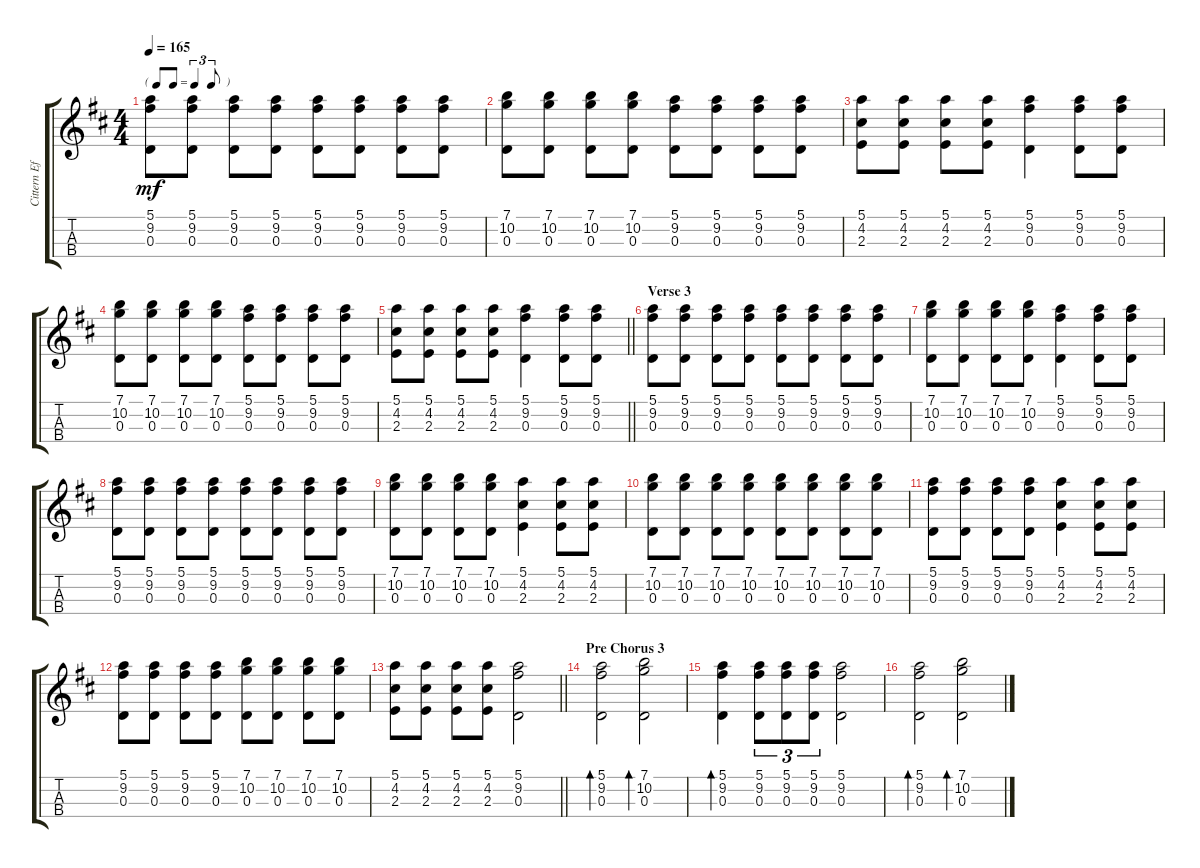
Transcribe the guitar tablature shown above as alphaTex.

\track ("Cittern Effect" "Cittern Ef") {instrument koto}
\staff {score tabs}
\tuning (E5 A4 D4 G3) {hide}
\ts (4 4)
\tf triplet8th
\tempo 165
\clef g2
\ks d
(5.1 9.2 0.3).8{dy mf} (5.1 9.2 0.3).8 (5.1 9.2 0.3).8 (5.1 9.2 0.3).8 (5.1 9.2 0.3).8 (5.1 9.2 0.3).8 (5.1 9.2 0.3).8 (5.1 9.2 0.3).8 |
(7.1 10.2 0.3).8 (7.1 10.2 0.3).8 (7.1 10.2 0.3).8 (7.1 10.2 0.3).8 (5.1 9.2 0.3).8 (5.1 9.2 0.3).8 (5.1 9.2 0.3).8 (5.1 9.2 0.3).8 |
(5.1 4.2 2.3).8 (5.1 4.2 2.3).8 (5.1 4.2 2.3).8 (5.1 4.2 2.3).8 (5.1 9.2 0.3).4 (5.1 9.2 0.3).8 (5.1 9.2 0.3).8 |
(7.1 10.2 0.3).8 (7.1 10.2 0.3).8 (7.1 10.2 0.3).8 (7.1 10.2 0.3).8 (5.1 9.2 0.3).8 (5.1 9.2 0.3).8 (5.1 9.2 0.3).8 (5.1 9.2 0.3).8 |
\barLineRight lightlight
(5.1 4.2 2.3).8 (5.1 4.2 2.3).8 (5.1 4.2 2.3).8 (5.1 4.2 2.3).8 (5.1 9.2 0.3).4 (5.1 9.2 0.3).8 (5.1 9.2 0.3).8 |
\section ("" "Verse 3")
(5.1 9.2 0.3).8 (5.1 9.2 0.3).8 (5.1 9.2 0.3).8 (5.1 9.2 0.3).8 (5.1 9.2 0.3).8 (5.1 9.2 0.3).8 (5.1 9.2 0.3).8 (5.1 9.2 0.3).8 |
(7.1 10.2 0.3).8 (7.1 10.2 0.3).8 (7.1 10.2 0.3).8 (7.1 10.2 0.3).8 (5.1 9.2 0.3).4 (5.1 9.2 0.3).8 (5.1 9.2 0.3).8 |
(5.1 9.2 0.3).8 (5.1 9.2 0.3).8 (5.1 9.2 0.3).8 (5.1 9.2 0.3).8 (5.1 9.2 0.3).8 (5.1 9.2 0.3).8 (5.1 9.2 0.3).8 (5.1 9.2 0.3).8 |
(7.1 10.2 0.3).8 (7.1 10.2 0.3).8 (7.1 10.2 0.3).8 (7.1 10.2 0.3).8 (5.1 4.2 2.3).4 (5.1 4.2 2.3).8 (5.1 4.2 2.3).8 |
(7.1 10.2 0.3).8 (7.1 10.2 0.3).8 (7.1 10.2 0.3).8 (7.1 10.2 0.3).8 (7.1 10.2 0.3).8 (7.1 10.2 0.3).8 (7.1 10.2 0.3).8 (7.1 10.2 0.3).8 |
(5.1 9.2 0.3).8 (5.1 9.2 0.3).8 (5.1 9.2 0.3).8 (5.1 9.2 0.3).8 (5.1 4.2 2.3).4 (5.1 4.2 2.3).8 (5.1 4.2 2.3).8 |
(5.1 9.2 0.3).8 (5.1 9.2 0.3).8 (5.1 9.2 0.3).8 (5.1 9.2 0.3).8 (7.1 10.2 0.3).8 (7.1 10.2 0.3).8 (7.1 10.2 0.3).8 (7.1 10.2 0.3).8 |
\barLineRight lightlight
(5.1 4.2 2.3).8 (5.1 4.2 2.3).8 (5.1 4.2 2.3).8 (5.1 4.2 2.3).8 (5.1 9.2 0.3).2 |
\section ("" "Pre Chorus 3")
(5.1 9.2 0.3).2{bd 60} (7.1 10.2 0.3).2{bd 60} |
(5.1 9.2 0.3).4{bd 60} (5.1 9.2 0.3).8{tu (3 2)} (5.1 9.2 0.3).8{tu (3 2)} (5.1 9.2 0.3).8{tu (3 2)} (5.1 9.2 0.3).2 |
(5.1 9.2 0.3).2{bd 60} (7.1 10.2 0.3).2{bd 60}
